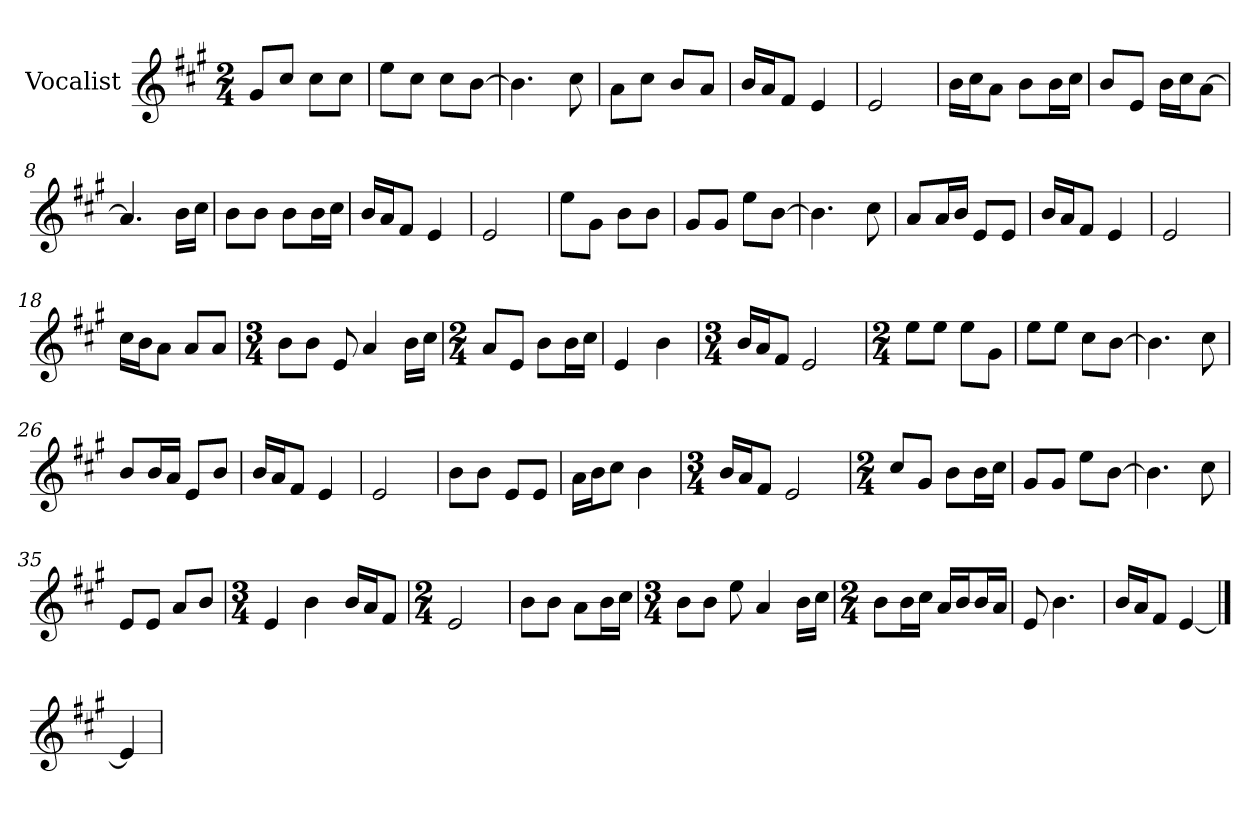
**kern
*part1
*staff1
*I"Vocalist
*k[f#c#g#]
*A:
*M2/4
=
8g#L
8cc#J
8cc#L
8cc#J
=1
8eeL
8cc#J
8cc#L
[8bJ
=2
4.b]
8cc#
=3
8aL
8cc#J
8bL
8aJ
=4
16bLL
16aJ
8f#J
4e
=5
2e
=6
16bLL
16cc#J
8aJ
8bL
16bL
16cc#JJ
=7
8bL
8eJ
16bLL
16cc#J
[8aJ
=8
4.a]
16bLL
16cc#JJ
=9
8bL
8bJ
8bL
16bL
16cc#JJ
=10
16bLL
16aJ
8f#J
4e
=11
2e
=12
8eeL
8g#J
8bL
8bJ
=13
8g#L
8g#J
8eeL
[8bJ
=14
4.b]
8cc#
=15
8aL
16aL
16bJJ
8eL
8eJ
=16
16bLL
16aJ
8f#J
4e
=17
2e
=18
16cc#LL
16bJ
8aJ
8aL
8aJ
=19
*M3/4
8bL
8bJ
8e
4a
16bLL
16cc#JJ
=20
*M2/4
8aL
8eJ
8bL
16bL
16cc#JJ
=21
4e
4b
=22
*M3/4
16bLL
16aJ
8f#J
2e
=23
*M2/4
8eeL
8eeJ
8eeL
8g#J
=24
8eeL
8eeJ
8cc#L
[8bJ
=25
4.b]
8cc#
=26
8bL
16bL
16aJJ
8eL
8bJ
=27
16bLL
16aJ
8f#J
4e
=28
2e
=29
8bL
8bJ
8eL
8eJ
=30
16aLL
16bJ
8cc#J
4b
=31
*M3/4
16bLL
16aJ
8f#J
2e
=32
*M2/4
8cc#L
8g#J
8bL
16bL
16cc#JJ
=33
8g#L
8g#J
8eeL
[8bJ
=34
4.b]
8cc#
=35
8eL
8eJ
8aL
8bJ
=36
*M3/4
4e
4b
16bLL
16aJ
8f#J
=37
*M2/4
2e
=38
8bL
8bJ
8aL
16bL
16cc#JJ
=39
*M3/4
8bL
8bJ
8ee
4a
16bLL
16cc#JJ
=40
*M2/4
8bL
16bL
16cc#JJ
16aLL
16bJ
16bL
16aJJ
=41
8e
4.b
=42
16bLL
16aJ
8f#J
[4e
==43
4e]
=
*-
